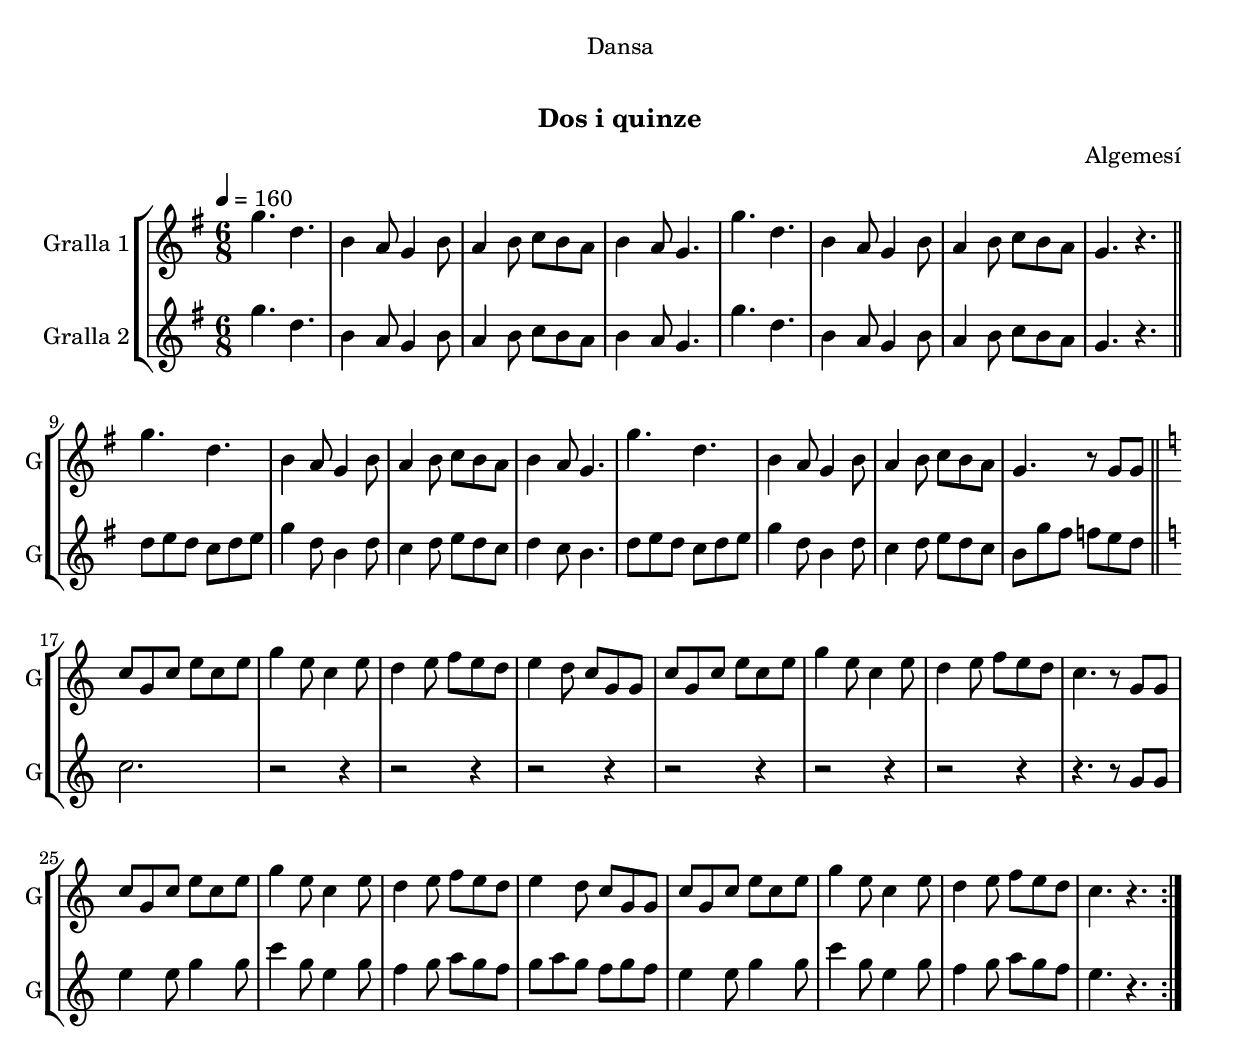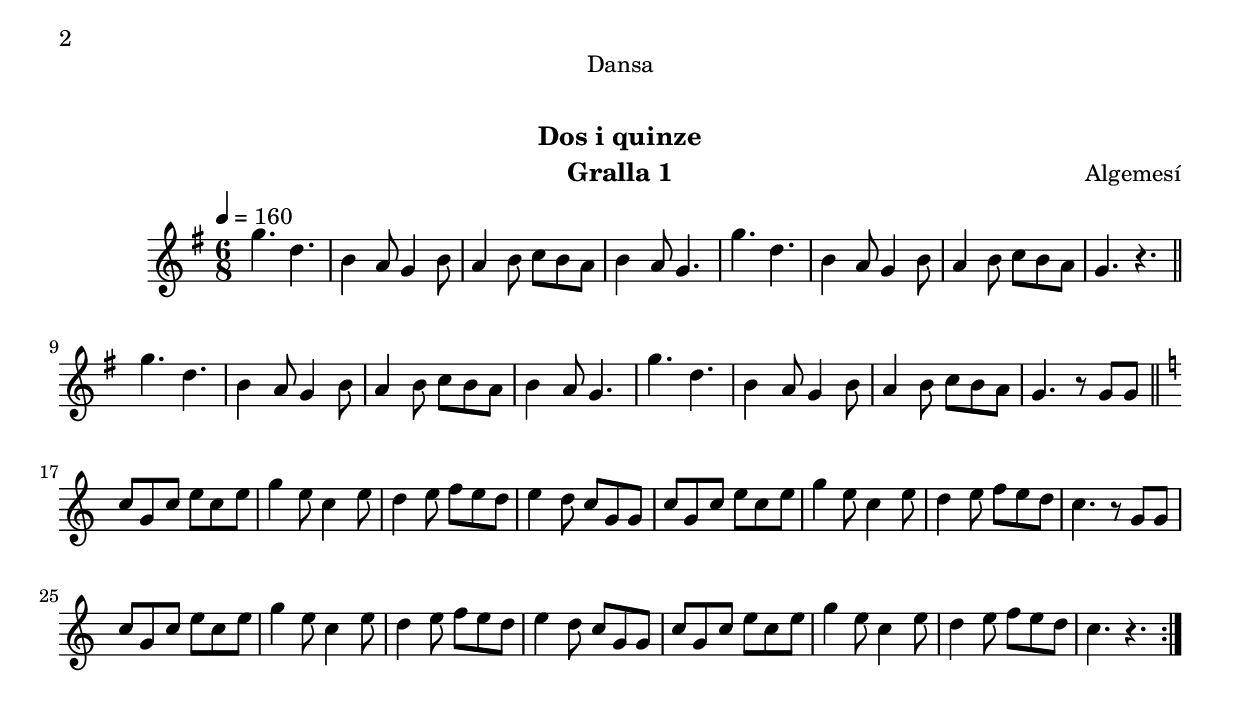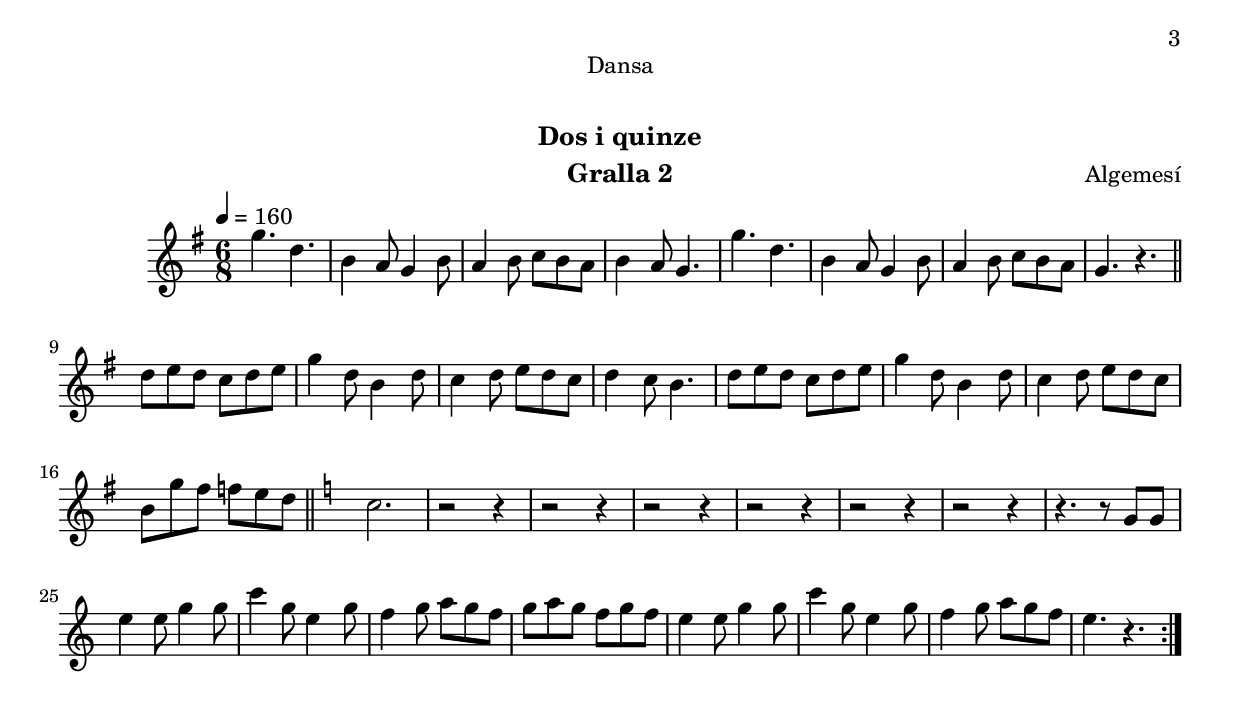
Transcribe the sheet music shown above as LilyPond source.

\version "2.22.1"

\header {
  dedication="Dansa"
  title="  "
  subtitle="Dos i quinze"
  subsubtitle=""
  poet=""
  meter=""
  piece=""
  composer="Algemesí"
  arranger=""
  opus=""
  instrument=""
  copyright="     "
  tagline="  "
}

liniaroAa =
\relative g''
{
  \tempo 4=160
  \clef treble
  \key g \major
  \time 6/8
  \repeat volta 2 { g4. d  |
  b4 a8 g4 b8  |
  a4 b8 c b a  |
  b4 a8 g4.  |
  %05
  g'4. d  |
  b4 a8 g4 b8  |
  a4 b8 c b a  |
  g4. r  \bar "||"
  g'4. d  |
  %10
  b4 a8 g4 b8  |
  a4 b8 c b a  |
  b4 a8 g4.  |
  g'4. d  |
  b4 a8 g4 b8  |
  %15
  a4 b8 c b a  |
  g4. r8 g g  \bar "||"
  \key c \major   c8 g c e c e  |
  g4 e8 c4 e8  |
  d4 e8 f e d  |
  %20
  e4 d8 c g g  |
  c8 g c e c e  |
  g4 e8 c4 e8  |
  d4 e8 f e d  |
  c4. r8 g g  |
  %25
  c8 g c e c e  |
  g4 e8 c4 e8  |
  d4 e8 f e d  |
  e4 d8 c g g  |
  c8 g c e c e  |
  %30
  g4 e8 c4 e8  |
  d4 e8 f e d  |
  c4. r  | }
}

liniaroAb =
\relative g''
{
  \tempo 4=160
  \clef treble
  \key g \major
  \time 6/8
  \repeat volta 2 { g4. d  |
  b4 a8 g4 b8  |
  a4 b8 c b a  |
  b4 a8 g4.  |
  %05
  g'4. d  |
  b4 a8 g4 b8  |
  a4 b8 c b a  |
  g4. r  \bar "||"
  d'8 e d c d e  |
  %10
  g4 d8 b4 d8  |
  c4 d8 e d c  |
  d4 c8 b4.  |
  d8 e d c d e  |
  g4 d8 b4 d8  |
  %15
  c4 d8 e d c  |
  b8 g' fis f e d  \bar "||"
  \key c \major   c2.  |
  r2 r4  |
  r2 r4  |
  %20
  r2 r4  |
  r2 r4  |
  r2 r4  |
  r2 r4  |
  r4. r8 g g  |
  %25
  e'4 e8 g4 g8  |
  c4 g8 e4 g8  |
  f4 g8 a g f  |
  g8 a g f g f  |
  e4 e8 g4 g8  |
  %30
  c4 g8 e4 g8  |
  f4 g8 a g f  |
  e4. r  | }
}

\bookpart {
  \score {
    \new StaffGroup {
      \override Score.RehearsalMark #'self-alignment-X = #LEFT
      <<
        \new Staff \with {instrumentName = #"Gralla 1" shortInstrumentName = #"G"} \liniaroAa
        \new Staff \with {instrumentName = #"Gralla 2" shortInstrumentName = #"G"} \liniaroAb
      >>
    }
    \layout {}
  }
  \score { \unfoldRepeats
    \new StaffGroup {
      \override Score.RehearsalMark #'self-alignment-X = #LEFT
      <<
        \new Staff \with {instrumentName = #"Gralla 1" shortInstrumentName = #"G"} \liniaroAa
        \new Staff \with {instrumentName = #"Gralla 2" shortInstrumentName = #"G"} \liniaroAb
      >>
    }
    \midi {
      \set Staff.midiInstrument = "oboe"
      \set DrumStaff.midiInstrument = "drums"
    }
  }
}

\bookpart {
  \header {instrument="Gralla 1"}
  \score {
    \new StaffGroup {
      \override Score.RehearsalMark #'self-alignment-X = #LEFT
      <<
        \new Staff \liniaroAa
      >>
    }
    \layout {}
  }
  \score { \unfoldRepeats
    \new StaffGroup {
      \override Score.RehearsalMark #'self-alignment-X = #LEFT
      <<
        \new Staff \liniaroAa
      >>
    }
    \midi {
      \set Staff.midiInstrument = "oboe"
      \set DrumStaff.midiInstrument = "drums"
    }
  }
}

\bookpart {
  \header {instrument="Gralla 2"}
  \score {
    \new StaffGroup {
      \override Score.RehearsalMark #'self-alignment-X = #LEFT
      <<
        \new Staff \liniaroAb
      >>
    }
    \layout {}
  }
  \score { \unfoldRepeats
    \new StaffGroup {
      \override Score.RehearsalMark #'self-alignment-X = #LEFT
      <<
        \new Staff \liniaroAb
      >>
    }
    \midi {
      \set Staff.midiInstrument = "oboe"
      \set DrumStaff.midiInstrument = "drums"
    }
  }
}

